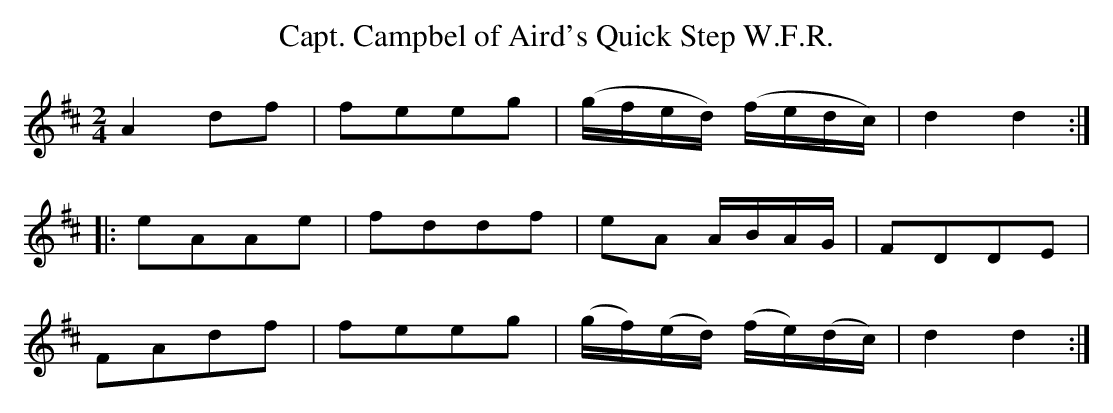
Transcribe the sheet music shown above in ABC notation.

X:1
T:Capt. Campbel of Aird's Quick Step W.F.R.
M:2/4
L:1/8
K:D
A2df|feeg|(g/f/e/d/)   (f/e/d/c/)  |d2d2:|
|:eAAe|fddf| eA           A/B/A/G/   |FDDE |
FAdf|feeg|(g/f/)(e/d/) (f/e/)(d/c/)|d2d2:|
